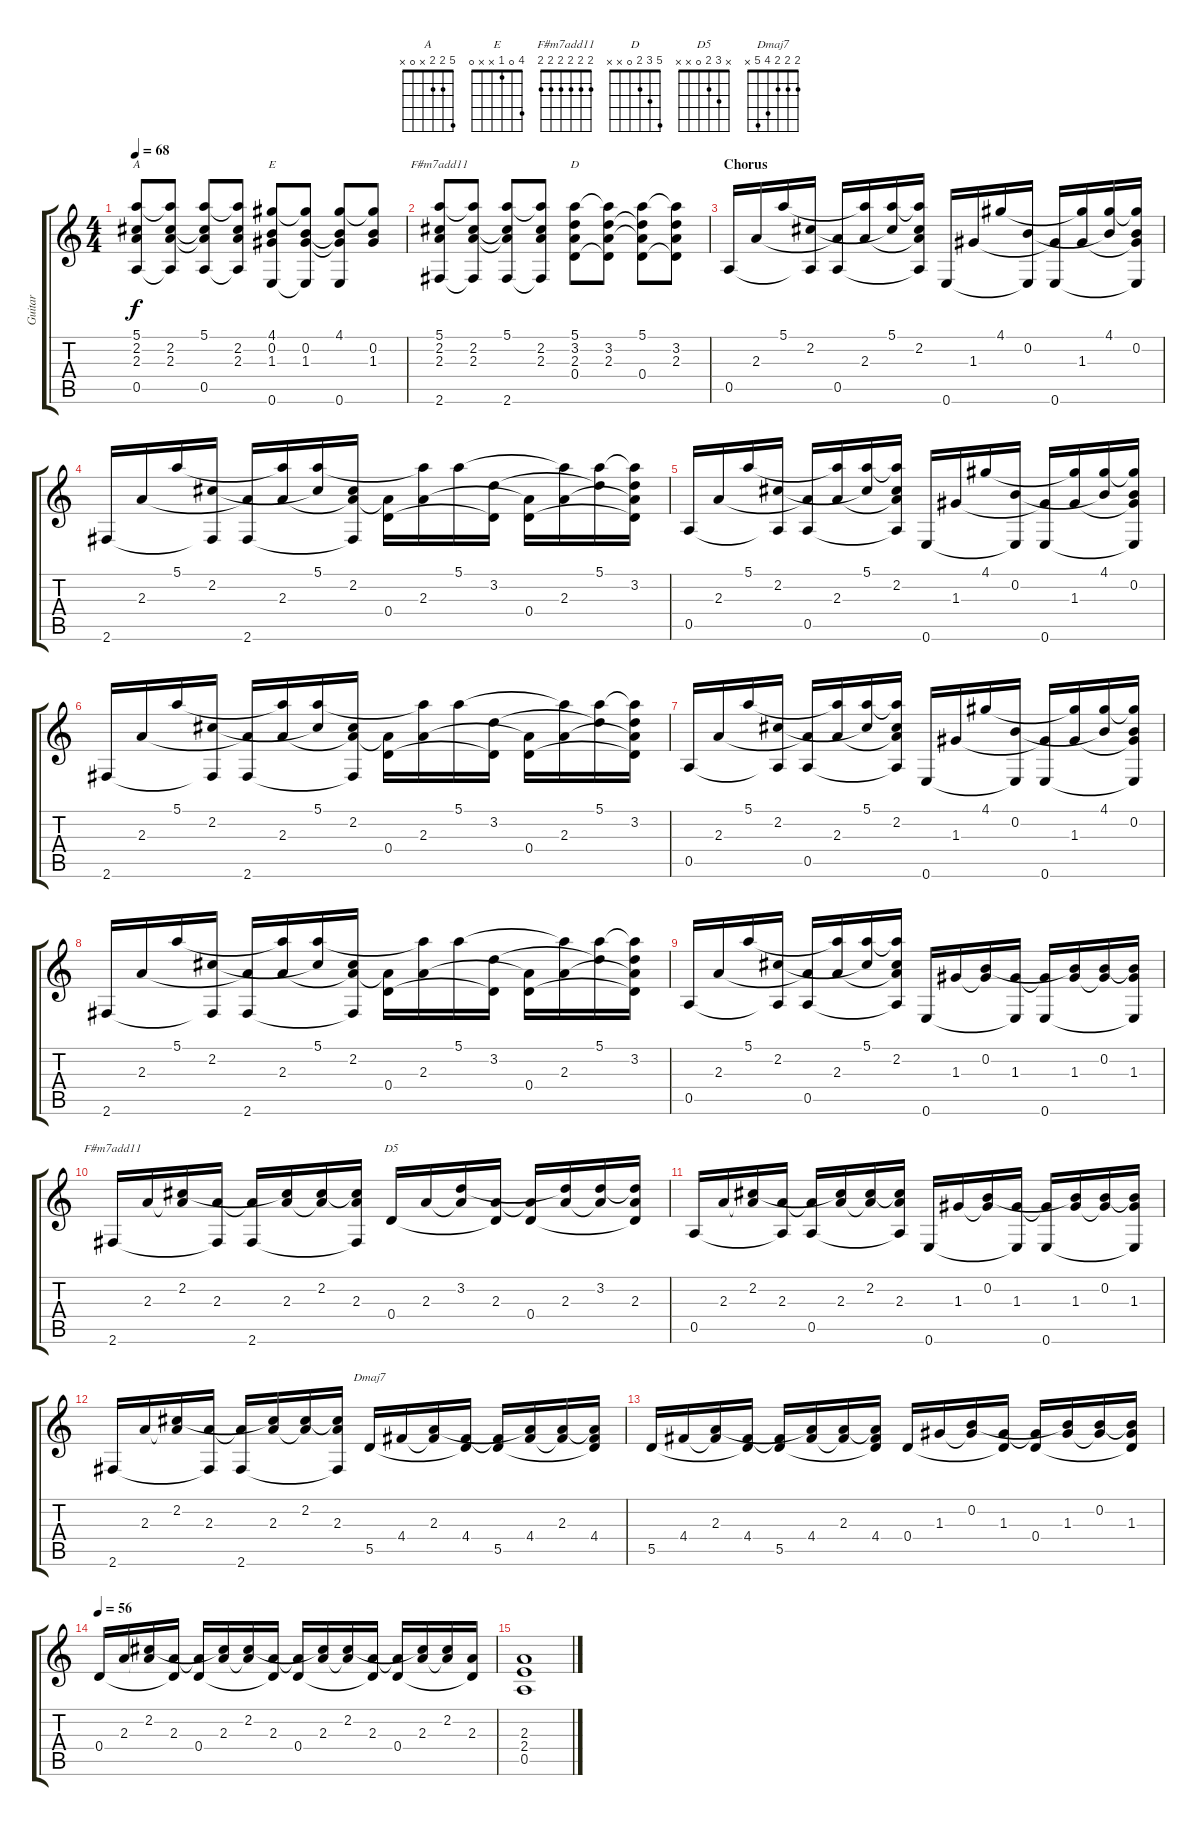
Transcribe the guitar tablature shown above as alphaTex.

\track ("Guitar" "Guitar") {instrument electricguitarjazz}
\staff {score tabs}
\tuning (E4 B3 G3 D3 A2 E2) {hide}
\chord ("A" 5 2 2 x 0 x)
\chord ("E" 4 0 1 x x 0)
\chord ("F#m7add11" 5 2 2 2 2 2)
\chord ("D" 5 3 2 0 x x)
\chord ("F#m7add11" 2 2 2 2 2 2)
\chord ("D5" x 3 2 0 x x)
\chord ("Dmaj7" 2 2 2 4 5 x)
\ts (4 4)
\tempo 68
\clef g2
\ks c
(5.1 2.2 2.3 0.5).8{ch "A" dy f} (5.1{t} 2.2 2.3 0.5{t}).8 (5.1 2.2{t} 2.3{t} 0.5).8 (5.1{t} 2.2 2.3 0.5{t}).8 (4.1 0.2 1.3 0.6).8{ch "E"} (4.1{t} 0.2 1.3 0.6{t}).8 (4.1 0.2{t} 1.3{t} 0.6).8 (4.1{t} 0.2 1.3).8 |
(5.1 2.2 2.3 2.6).8{ch "F#m7add11"} (5.1{t} 2.2 2.3 2.6{t}).8 (5.1 2.2{t} 2.3{t} 2.6).8 (5.1{t} 2.2 2.3 2.6{t}).8 (5.1 3.2 2.3 0.4).8{ch "D"} (5.1{t} 3.2 2.3 0.4{t}).8 (5.1 3.2{t} 2.3{t} 0.4).8 (5.1{t} 3.2 2.3 0.4{t}).8 |
\section ("" "Chorus")
0.5.16 2.3.16 5.1.16 (2.2 0.5{t}).16 (2.3{t} 0.5).16 (5.1{t} 2.3).16 (5.1 2.2{t}).16 (5.1{t} 2.2 2.3{t} 0.5{t}).16 0.6.16 1.3.16 4.1.16 (0.2 0.6{t}).16 (1.3{t} 0.6).16 (4.1{t} 1.3).16 (4.1 0.2{t}).16 (4.1{t} 0.2 1.3{t} 0.6{t}).16 |
2.6.16 2.3.16 5.1.16 (2.2 2.6{t}).16 (2.3{t} 2.6).16 (5.1{t} 2.3).16 (5.1 2.2{t}).16 (2.2 2.3{t} 2.6{t}).16 (2.3{t} 0.4).16 (5.1{t} 2.3).16 5.1.16 (3.2 0.4{t}).16 (2.3{t} 0.4).16 (5.1{t} 2.3).16 (5.1 3.2{t}).16 (5.1{t} 3.2 2.3{t} 0.4{t}).16 |
0.5.16 2.3.16 5.1.16 (2.2 0.5{t}).16 (2.3{t} 0.5).16 (5.1{t} 2.3).16 (5.1 2.2{t}).16 (5.1{t} 2.2 2.3{t} 0.5{t}).16 0.6.16 1.3.16 4.1.16 (0.2 0.6{t}).16 (1.3{t} 0.6).16 (4.1{t} 1.3).16 (4.1 0.2{t}).16 (4.1{t} 0.2 1.3{t} 0.6{t}).16 |
2.6.16 2.3.16 5.1.16 (2.2 2.6{t}).16 (2.3{t} 2.6).16 (5.1{t} 2.3).16 (5.1 2.2{t}).16 (2.2 2.3{t} 2.6{t}).16 (2.3{t} 0.4).16 (5.1{t} 2.3).16 5.1.16 (3.2 0.4{t}).16 (2.3{t} 0.4).16 (5.1{t} 2.3).16 (5.1 3.2{t}).16 (5.1{t} 3.2 2.3{t} 0.4{t}).16 |
0.5.16 2.3.16 5.1.16 (2.2 0.5{t}).16 (2.3{t} 0.5).16 (5.1{t} 2.3).16 (5.1 2.2{t}).16 (5.1{t} 2.2 2.3{t} 0.5{t}).16 0.6.16 1.3.16 4.1.16 (0.2 0.6{t}).16 (1.3{t} 0.6).16 (4.1{t} 1.3).16 (4.1 0.2{t}).16 (4.1{t} 0.2 1.3{t} 0.6{t}).16 |
2.6.16 2.3.16 5.1.16 (2.2 2.6{t}).16 (2.3{t} 2.6).16 (5.1{t} 2.3).16 (5.1 2.2{t}).16 (2.2 2.3{t} 2.6{t}).16 (2.3{t} 0.4).16 (5.1{t} 2.3).16 5.1.16 (3.2 0.4{t}).16 (2.3{t} 0.4).16 (5.1{t} 2.3).16 (5.1 3.2{t}).16 (5.1{t} 3.2 2.3{t} 0.4{t}).16 |
0.5.16 2.3.16 5.1.16 (2.2 0.5{t}).16 (2.3{t} 0.5).16 (5.1{t} 2.3).16 (5.1 2.2{t}).16 (5.1{t} 2.2 2.3{t} 0.5{t}).16 0.6.16 1.3.16 (0.2 1.3{t}).16 (1.3 0.6{t}).16 (1.3{t} 0.6).16 (0.2{t} 1.3).16 (0.2 1.3{t}).16 (0.2{t} 1.3 0.6{t}).16 |
2.6.16{ch "F#m7add11"} 2.3.16 (2.2 2.3{t}).16 (2.3 2.6{t}).16 (2.3{t} 2.6).16 (2.2{t} 2.3).16 (2.2 2.3{t}).16 (2.2{t} 2.3 2.6{t}).16 0.4.16{ch "D5"} 2.3.16 (3.2 2.3{t}).16 (2.3 0.4{t}).16 (2.3{t} 0.4).16 (3.2{t} 2.3).16 (3.2 2.3{t}).16 (3.2{t} 2.3 0.4{t}).16 |
0.5.16 2.3.16 (2.2 2.3{t}).16 (2.3 0.5{t}).16 (2.3{t} 0.5).16 (2.2{t} 2.3).16 (2.2 2.3{t}).16 (2.2{t} 2.3 0.5{t}).16 0.6.16 1.3.16 (0.2 1.3{t}).16 (1.3 0.6{t}).16 (1.3{t} 0.6).16 (0.2{t} 1.3).16 (0.2 1.3{t}).16 (0.2{t} 1.3 0.6{t}).16 |
2.6.16 2.3.16 (2.2 2.3{t}).16 (2.3 2.6{t}).16 (2.3{t} 2.6).16 (2.2{t} 2.3).16 (2.2 2.3{t}).16 (2.2{t} 2.3 2.6{t}).16 5.5.16{ch "Dmaj7"} 4.4.16 (2.3 4.4{t}).16 (4.4 5.5{t}).16 (4.4{t} 5.5).16 (2.3{t} 4.4).16 (2.3 4.4{t}).16 (2.3{t} 4.4 5.5{t}).16 |
5.5.16 4.4.16 (2.3 4.4{t}).16 (4.4 5.5{t}).16 (4.4{t} 5.5).16 (2.3{t} 4.4).16 (2.3 4.4{t}).16 (2.3{t} 4.4 5.5{t}).16 0.4.16 1.3.16 (0.2 1.3{t}).16 (1.3 0.4{t}).16 (1.3{t} 0.4).16 (0.2{t} 1.3).16 (0.2 1.3{t}).16 (0.2{t} 1.3 0.4{t}).16 |
\tempo 56
0.4.16 2.3.16 (2.2 2.3{t}).16 (2.3 0.4{t}).16 (2.3{t} 0.4).16 (2.2{t} 2.3).16 (2.2 2.3{t}).16 (2.3 0.4{t}).16 (2.3{t} 0.4).16 (2.2{t} 2.3).16 (2.2 2.3{t}).16 (2.3 0.4{t}).16 (2.3{t} 0.4).16 (2.2{t} 2.3).16 (2.2 2.3{t}).16 (2.3 0.4{t}).16 |
(2.3 2.4 0.5).1
